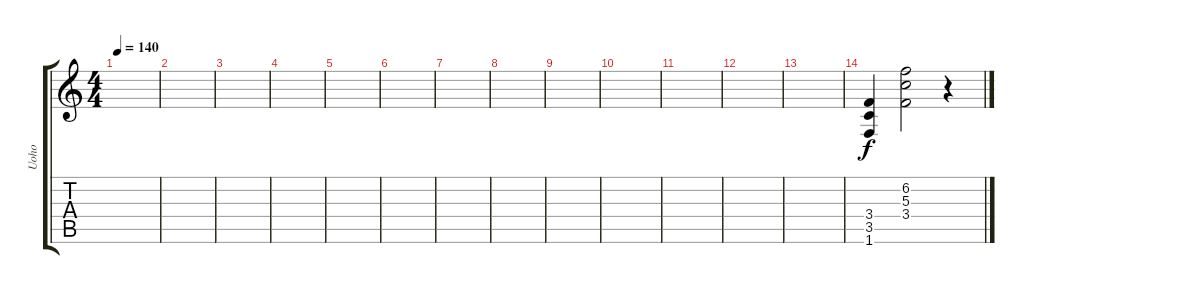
\track ("Uoho" "Uoho") {instrument distortionguitar}
\staff {score tabs}
\tuning (E4 B3 G3 D3 A2 E2) {hide}
\ts (4 4)
\tempo 140
\clef g2
\ks c
|
|
|
|
|
|
|
|
|
|
|
|
|
(3.4 3.5 1.6).4 (6.2 5.3 3.4).2 r.4
